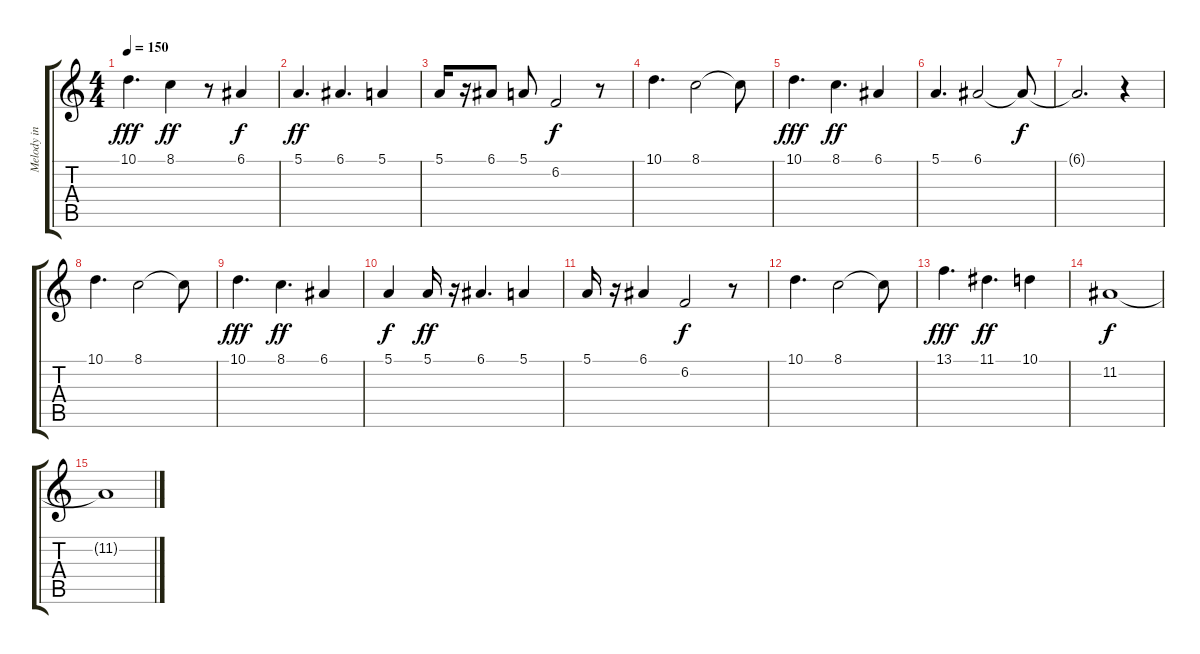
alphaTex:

\track ("Melody in " "Melody in ") {instrument flute}
\staff {score tabs}
\tuning (E4 B3 G3 D3 A2 E2) {hide}
\ts (4 4)
\tempo 150
\clef g2
\ks c
10.1.4{d dy fff} 8.1.4{dy ff} r.8 6.1.4{dy f} |
5.1.4{d dy ff} 6.1.4{d} 5.1.4 |
5.1.16 r.16 6.1.8 5.1.8 6.2.2{dy f} r.8 |
10.1.4{d} 8.1.2 8.1{t}.8 |
10.1.4{d dy fff} 8.1.4{d dy ff} 6.1.4 |
5.1.4{d} 6.1.2 6.1{t}.8{dy f} |
6.1{t}.2{d} r.4 |
10.1.4{d} 8.1.2 8.1{t}.8 |
10.1.4{d dy fff} 8.1.4{d dy ff} 6.1.4 |
5.1.4{dy f} 5.1.16{dy ff} r.16 6.1.4{d} 5.1.4 |
5.1.16 r.16 6.1.4 6.2.2{dy f} r.8 |
10.1.4{d} 8.1.2 8.1{t}.8 |
13.1.4{d dy fff} 11.1.4{d dy ff} 10.1.4 |
11.2.1{dy f} |
11.2{t}.1
